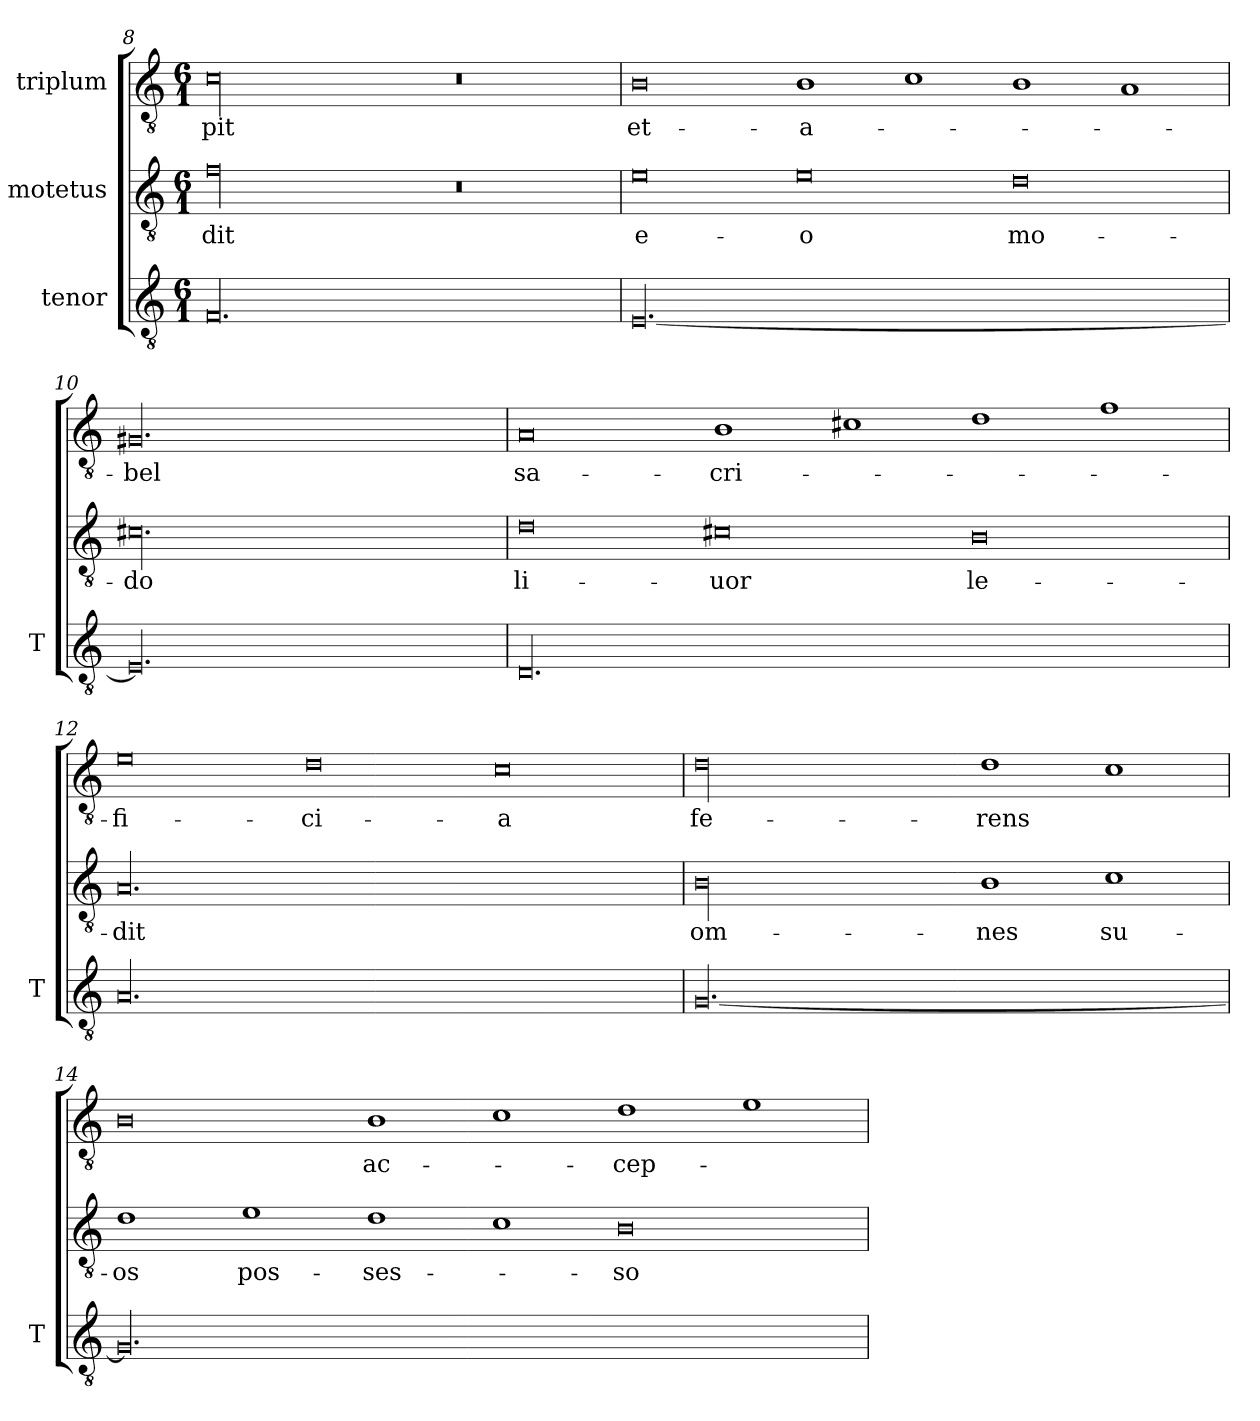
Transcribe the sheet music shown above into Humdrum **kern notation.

**kern	**kern	**text	**kern	**text
*part3	*part2	*part2	*part1	*part1
*staff3	*staff2	*staff2	*staff1	*staff1
*I"tenor	*I"motetus	*	*I"triplum	*
*I'T	*	*	*	*
*clefGv2	*clefGv2	*	*clefGv2	*
*k[]	*k[]	*	*k[]	*
*C:	*C:	*	*C:	*
*M6/1	*M6/1	*	*M6/1	*
=8	=8	=8	=8	=8
00.F/	00f\	-dit	00c\	-pit
.	0r	.	0r	.
!!LO:LB:g=z
=9	=9	=9	=9	=9
[00.E/	0e\	e-	0B\	et-
.	0e\	-o	1B\	a-
.	.	.	1c\	.
.	0d\	mo-	1B\	.
.	.	.	1A/	.
=10	=10	=10	=10	=10
00.E/]	00.c#X\	-do	00.G#X/	-bel
=11	=11	=11	=11	=11
00.D/	0d\	li-	0A/	sa-
.	0c#Xi\	-uor	1B\	-cri-
.	.	.	1c#Xi\	.
.	0B\	le-	1d\	.
.	.	.	1f\	.
=12	=12	=12	=12	=12
00.A/	00.A/	-dit	0e\	-fi-
.	.	.	0d\	-ci-
.	.	.	0c\	-a
=13	=13	=13	=13	=13
[00.G/	00B\	om-	00d\	fe-
.	1B\	-nes	1d\	-rens
.	1c\	su-	1c\	.
!!LO:PB:g=z
=14	=14	=14	=14	=14
00.G/]	1d\	-os	0B\	.
.	1e\	pos-	.	.
.	1d\	-ses-	1B\	ac-
.	1c\	.	1c\	.
.	0B\	-so-	1d\	-cep-
.	.	.	1e\	.
=	=	=	=	=
*-	*-	*-	*-	*-
